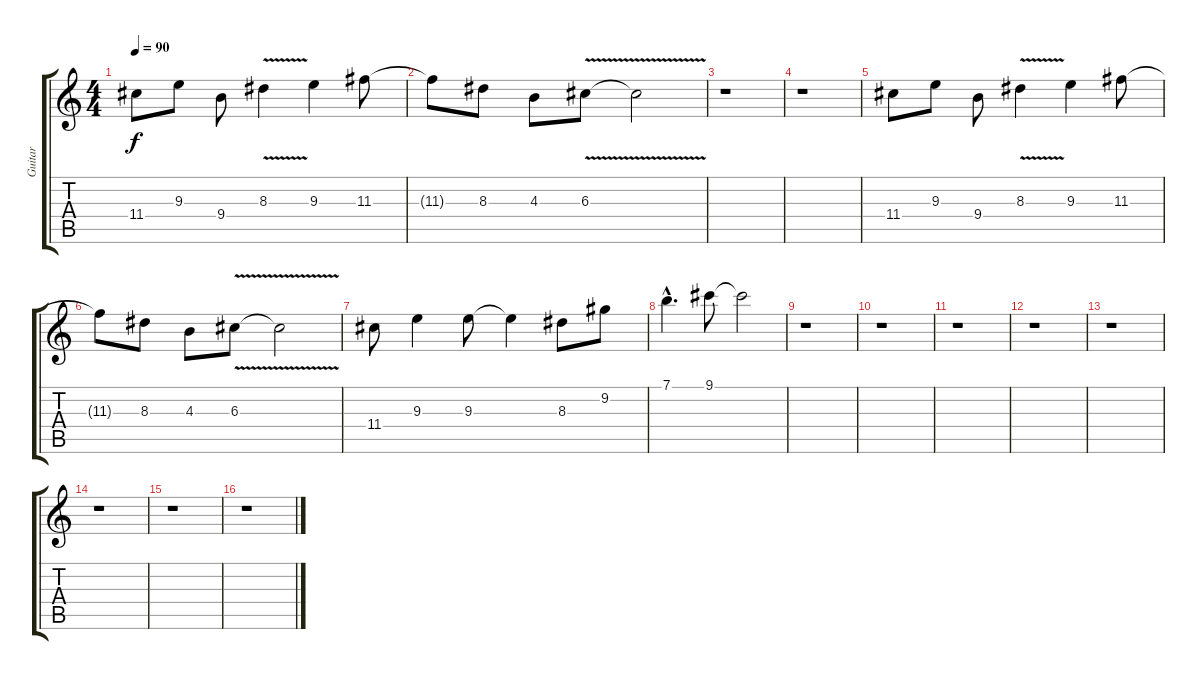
\track ("Guitar" "Guitar") {instrument acousticguitarnylon}
\staff {score tabs}
\tuning (E4 B3 G3 D3 A2 E2) {hide}
\ts (4 4)
\tempo 90
\clef g2
\ks c
11.4.8{dy f} 9.3.8 9.4.8 8.3{v}.4 9.3.4 11.3.8 |
11.3{t}.8 8.3.8 4.3.8 6.3{v}.8 6.3{t}.2 |
r.1 |
r.1 |
11.4.8 9.3.8 9.4.8 8.3{v}.4 9.3.4 11.3.8 |
11.3{t}.8 8.3.8 4.3.8 6.3{v}.8 6.3{t}.2 |
11.4.8 9.3.4 9.3.8 9.3{t}.4 8.3.8 9.2.8 |
7.1{hac}.4{d} 9.1.8 9.1{t}.2 |
r.1 |
r.1 |
r.1 |
r.1 |
r.1 |
r.1 |
r.1 |
r.1
